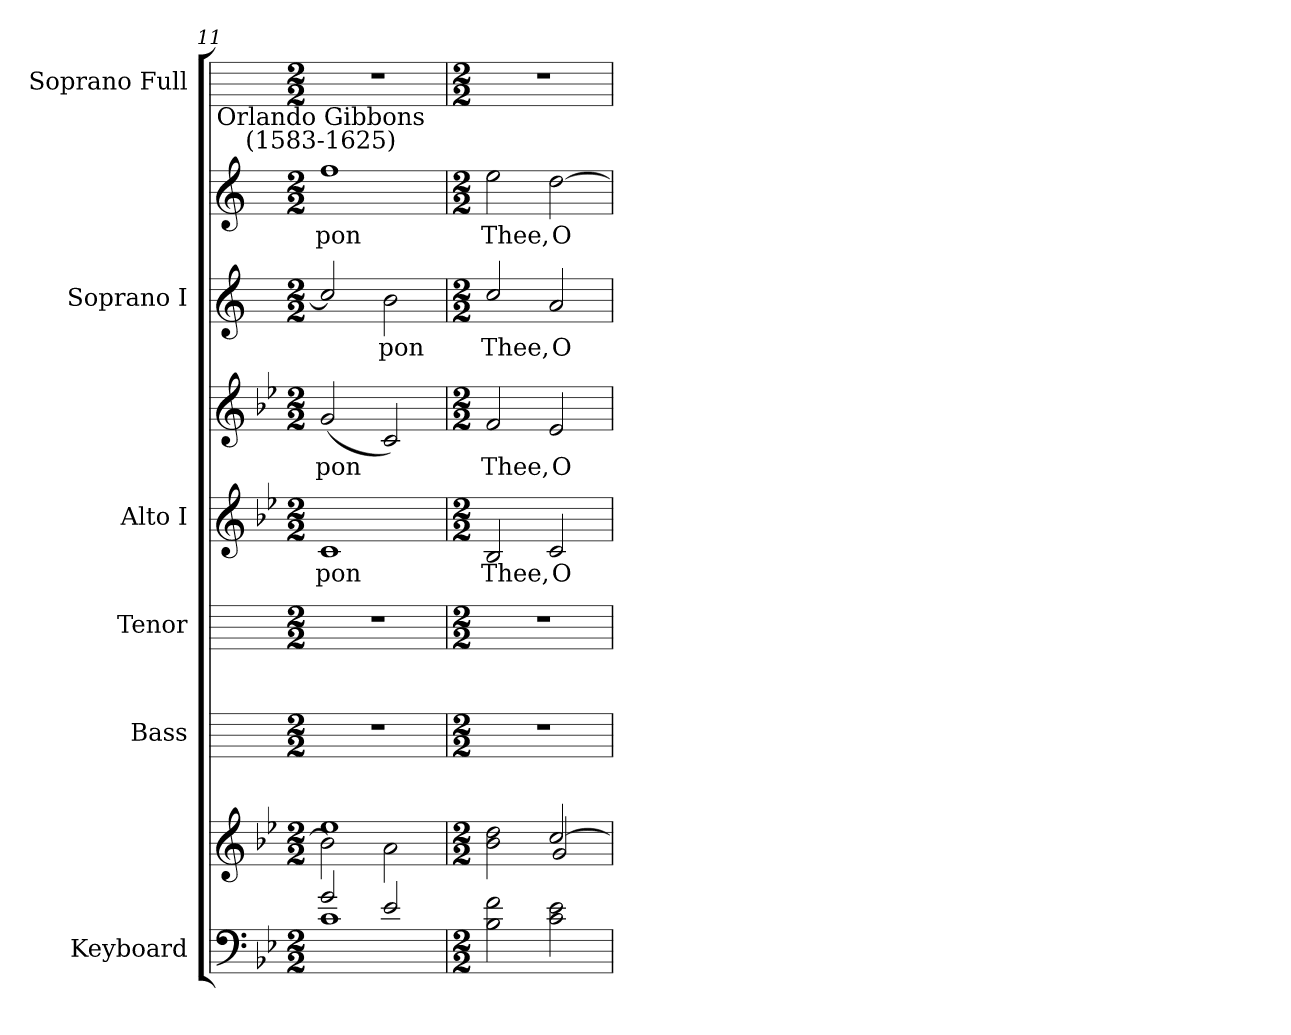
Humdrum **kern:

**kern	**kern	**kern	**kern	**kern	**text	**kern	**text	**kern	**text	**kern	**text	**kern
*part6	*part6	*part5	*part4	*part3	*part3	*part3	*part3	*part2	*part2	*part2	*part2	*part1
*staff9	*staff8	*staff7	*staff6	*staff5	*staff5	*staff4	*staff4	*staff3	*staff3	*staff2	*staff2	*staff1
*I"Keyboard	*	*I"Bass	*I"Tenor	*I"Alto I	*	*	*	*I"Soprano I	*	*	*	*I"Soprano Full
*	*	*I'B	*I'T	*I'A	*	*	*	*I'S	*	*	*	*I'S
*clefF4	*clefG2	*	*	*clefG2	*	*clefG2	*	*clefG2	*	*clefG2	*	*
*	*	*	*	*	*	*	*	*ITrd1c2	*	*ITrd1c2	*	*
*k[b-e-]	*k[b-e-]	*	*	*k[b-e-]	*	*k[b-e-]	*	*k[b-e-]	*	*k[b-e-]	*	*
*B-:	*B-:	*	*	*B-:	*	*B-:	*	*B-:	*	*B-:	*	*
*M2/2	*M2/2	*M2/2	*M2/2	*M2/2	*	*M2/2	*	*M2/2	*	*M2/2	*	*M2/2
=11	=11	=11	=11	=11	=11	=11	=11	=11	=11	=11	=11	=11
*^	*^	*	*	*	*	*	*	*	*	*	*	*
!	!	!	!	!	!	!	!	!	!	!	!	!LO:TX:a:cj:t=Orlando Gibbons\n(1583-1625)	!	!
!	!	!	!	!	!	!	!LO:LY:b	!	!LO:LY:b	!	!	!	!LO:LY:b	!
2g/	1c\	1ee-/	2b-\]	1r	1r	1c	pon	(2g	-pon	2b-/]	.	1ee-	pon	1r
!	!	!	!	!	!	!	!	!	!	!	!LO:LY:b	!	!	!
2e-/	.	.	2a\	.	.	.	.	2c)	.	2a	pon	.	.	.
!!LO:LB:g=z
=12	=12	=12	=12	=12	=12	=12	=12	=12	=12	=12	=12	=12	=12	=12
*M2/2	*	*M2/2	*	*M2/2	*M2/2	*M2/2	*	*M2/2	*	*M2/2	*	*M2/2	*	*M2/2
!	!	!	!	!	!	!	!LO:LY:b	!	!LO:LY:b	!	!LO:LY:b	!	!LO:LY:b	!
2B-\ 2f\	2ryy	2b-\ 2dd\	2ryy	1r	1r	2B-	Thee,	2f	Thee,	2b-/	Thee,	2dd	Thee,	1r
!	!	!	!	!	!	!	!LO:LY:b	!	!LO:LY:b	!	!LO:LY:b	!	!LO:LY:b	!
2c\ 2e-\	2ryy	[2cc	2g/	.	.	2c	O	2e-	O	2g	O	[2cc	O	.
*v	*v	*	*	*	*	*	*	*	*	*	*	*	*	*
*	*v	*v	*	*	*	*	*	*	*	*	*	*	*
=	=	=	=	=	=	=	=	=	=	=	=	=
*-	*-	*-	*-	*-	*-	*-	*-	*-	*-	*-	*-	*-
